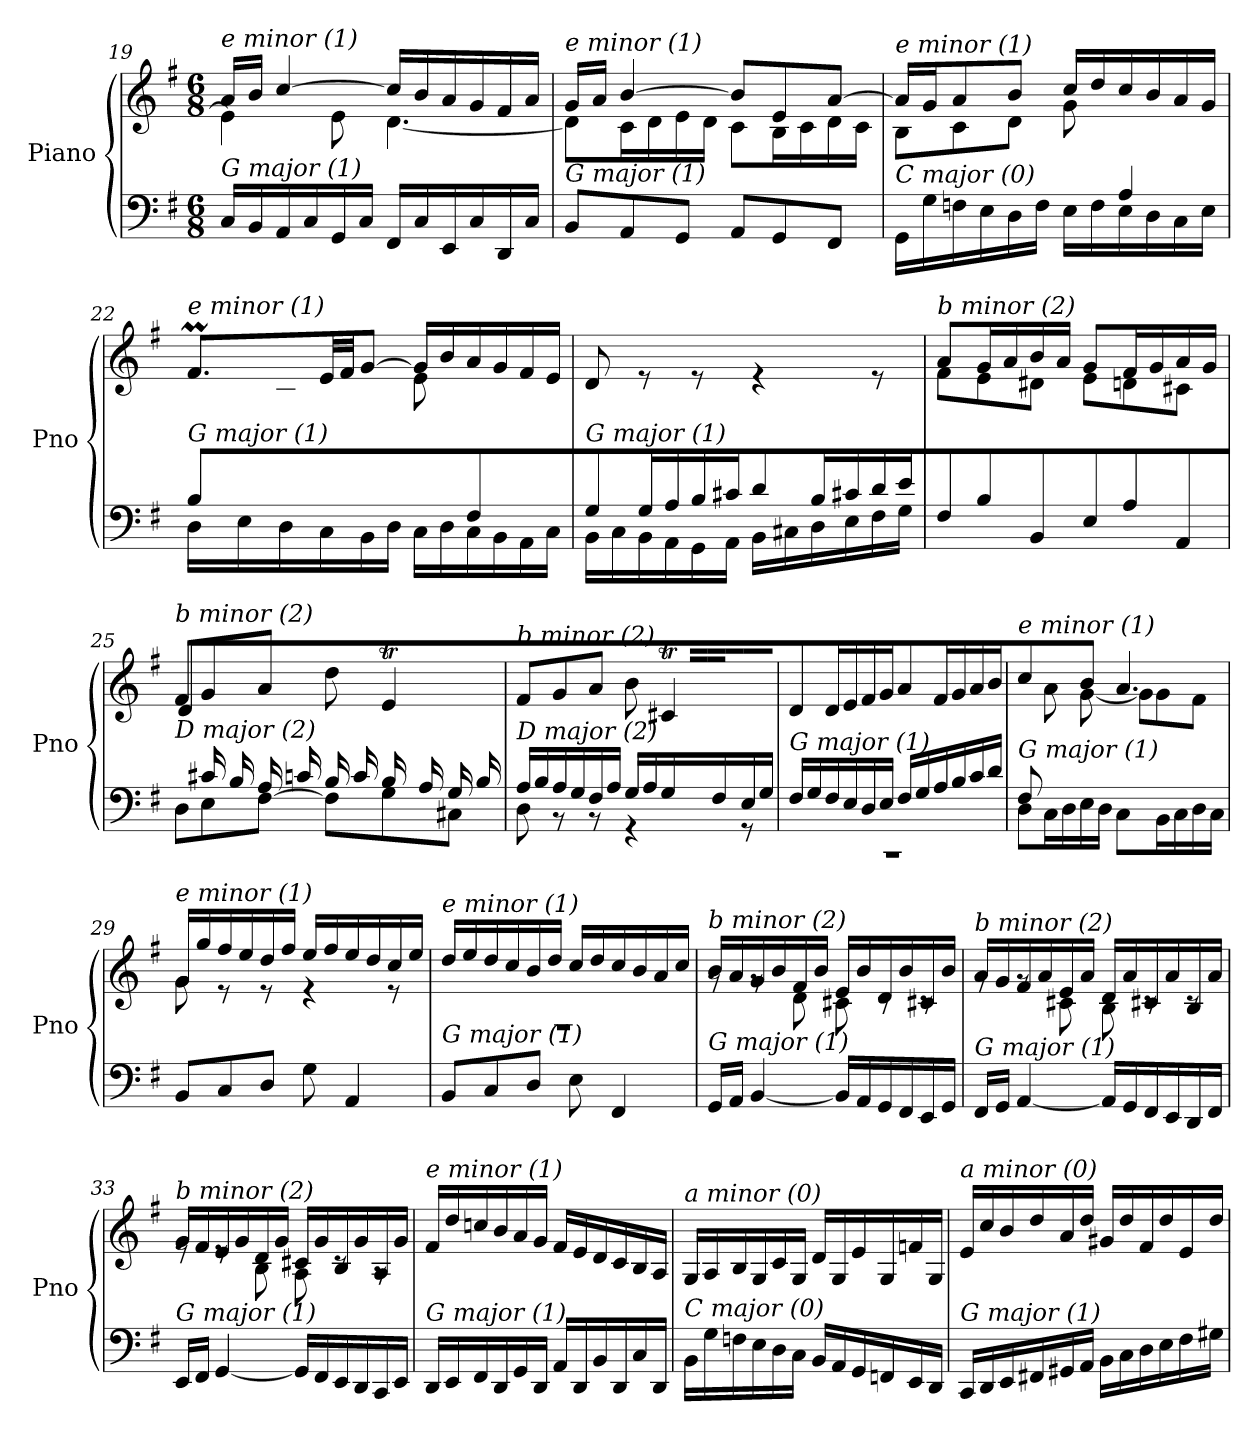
**kern	**kern
*part1	*part1
*staff2	*staff1
*I"Piano	*
*I'Pno	*
*clefF4	*clefG2
*k[f#]	*k[f#]
*M6/8	*M6/8
=19	=19
*	*^
!	!LO:TX:i:t=e minor (1)	!
!LO:TX:i:t=G major (1)	!	!
16C/LL	16a/LL	4e\]
16BB/	16b/JJ	.
16AA/	[4cc/	.
16C/	.	.
16GG/	.	8e\
16C/JJ	.	.
16FF#/LL	16cc/LL]	[4.d\
16C/	16b/	.
16EE/	16a/	.
16C/	16g/	.
16DD/	16f#/	.
16C/JJ	16a/JJ	.
=20	=20	=20
!	!LO:TX:i:t=e minor (1)	!
!LO:TX:i:t=G major (1)	!	!
8BB/L	16g/LL	8d\L]
.	16a/JJ	.
8AA/	[4b/	16c\L
.	.	16d\
8GG/J	.	16e\
.	.	16d\JJ
8AA/L	8b/L]	8c\L
8GG/	8e/	16B\L
.	.	16c\
8FF#/J	[8a/J	16d\
.	.	16c\JJ
=21	=21	=21
*^	*	*
!	!	!LO:TX:i:t=e minor (1)	!
!LO:TX:i:t=C major (0)	!	!	!
2ryy	16GG\LL	16a/LL]	8B\L
.	16G\	16g/J	.
.	16Fn\	8a/	8c\
.	16E\	.	.
.	16D\	8b/J	8d\J
.	16F\JJ	.	.
.	16E\LL	16cc/LL	8g\
.	16F\	16dd/	.
4A/	16E\	16cc/	4ryy
.	16D\	16b/	.
.	16C\	16a/	.
.	16E\JJ	16g/JJ	.
!!LO:PB:g=z
=22	=22	=22	=22
*	*^	*	*^
!	!	!	!LO:TX:i:t=e minor (1)	!	!
!LO:TX:i:t=G major (1)	!	!	!	!	!
8B/L	8.ryy	16D\LL	8.f#m/L	8ryy	32g!yy
.	.	.	.	.	32f#!yy
.	.	16E\	.	.	32g!yy
.	.	.	.	.	32f#!yy
4.ryy	.	16D\	.	8c\	32g!yy
.	.	.	.	.	32f#!yy
.	2ryy	16C\	32e/LL	.	2ryy
.	.	.	32f#/JJ	.	.
.	.	16BB\	[8g/J	8d\J	.
.	.	16D\JJ	.	.	.
.	.	16C\LL	16g/LL]	8e\	.
.	.	16D\	16b/	.	.
4F#/	.	16C\	16a/	4ryy	.
.	.	16BB\	16g/	.	.
.	.	16AA\	16f#/	.	.
.	16ryy	16C\JJ	16e/JJ	.	16ryy
=23	=23	=23	=23	=23	=23
!	!	!	!LO:TX:i:t=e minor (1)	!	!
!LO:TX:i:t=G major (1)	!	!	!	!	!
*	*v	*v	*	*	*
*	*	*v	*v	*v
8G/L	16BB\LL	8d/
.	16C\	.
16G/L	16BB\	8re
16A/	16AA\	.
16B/	16GG\	8re
16c#X/JJ	16AA\JJ	.
8d/L	16BB\LL	4re
.	16C#X\	.
16B/L	16D\	.
16c#X/	16E\	.
16d/	16F#\	8re
16e/JJ	16G\JJ	.
=24	=24	=24
*	*	*^
!	!	!LO:TX:i:t=b minor (2)	!
!LO:TX:i:t=G major (1)	!	!	!
*v	*v	*	*
8F#\L	8a/L	8f#\L
8B\	16g/L	8e\
.	16a/	.
8BB\J	16b/	8d#X\J
.	16a/JJ	.
8E\L	8g/L	8e\L
8A\	16f#/L	8dn\
.	16g/	.
8AA\J	16a/	8c#X\J
.	16g/JJ	.
=25	=25	=25
*^	*	*^
*	*^	*	*	*
!	!	!	!LO:TX:i:t=b minor (2)	!	!
!LO:TX:i:t=D major (2)	!	!	!	!	!
2ryy	8ryy	8D\L	8f#/L	2ryy	8d\L
.	16c#X/L	8E\	8g/	.	2ryy
.	16B/	.	.	.	.
.	16A/	[8F#\J	8a/J	.	.
.	16cn/JJ	.	.	.	.
.	16B/LL	8F#\L]	8dd\	.	.
.	16c/	.	.	.	.
4ryy	16B/	8G\	4eT/	32f#!yy	.
.	.	.	.	32e!yy	.
.	16A/	.	.	32f#!yy	.
.	.	.	.	[16.e!yy	.
.	16G/	8C#X\J	.	.	8ryy
.	16B/JJ	.	.	16e!yy]	.
*	*	*	*	*v	*v
!!LO:LB:g=z
=26	=26	=26	=26	=26
!	!	!	!LO:TX:i:t=b minor (2)	!
!LO:TX:i:t=D major (2)	!	!	!	!
2ryy	16A/LL	8D\	8f#/L	2ryy
.	16B/	.	.	.
.	16A/	8r	8g/	.
.	16G/	.	.	.
.	16F#/	8r	8a/J	.
.	16A/JJ	.	.	.
.	16G/LL	4r	8b\	.
.	16A/	.	.	.
4ryy	16G/	.	4c#Xt/	32d!yy
.	.	.	.	32c#!yy
.	16F#/	.	.	32d!yy
.	.	.	.	[16.c#!yy
.	16E/	8r	.	.
.	16G/JJ	.	.	16c#!yy]
*	*v	*v	*	*
=27	=27	=27	=27
!	!	!LO:TX:i:t=b minor (2)	!
!LO:TX:i:t=G major (1)	!	!	!
*	*	*v	*v
2.rCC	16F#/LL	8d/L
.	16G/	.
.	16F#/	16d/L
.	16E/	16e/
.	16D/	16f#/
.	16E/JJ	16g/JJ
.	16F#/LL	8a/L
.	16G/	.
.	16A/	16f#/L
.	16B/	16g/
.	16c/	16a/
.	16d/JJ	16b/JJ
=28	=28	=28
*	*	*^
!	!	!LO:TX:i:t=e minor (1)	!
!LO:TX:i:t=G major (1)	!	!	!
8F#/L	8D\L	4cc/	8ryy
2ryy	16C\L	.	8a\
.	16D\	.	.
.	16E\	8b/	[8g\J
.	16D\JJ	.	.
.	8C\L	4.a/	8g\L]
.	16BB\L	.	8g\
.	16C\	.	.
8ryy	16D\	.	8f#\J
.	16C\JJ	.	.
=29	=29	=29	=29
!	!	!LO:TX:i:t=e minor (1)	!
!LO:TX:i:t=G major (1)	!	!	!
*v	*v	*	*
8BB/L	16g/LL	8g\
.	16gg/	.
8C/	16ff#/	8r
.	16ee/	.
8D/J	16dd/	8r
.	16ff#/JJ	.
8G\	16ee/LL	4r
.	16ff#/	.
4AA/	16ee/	.
.	16dd/	.
.	16cc/	8r
.	16ee/JJ	.
!!LO:LB:g=z	!!
=30	=30	=30
!	!LO:TX:i:t=e minor (1)	!
!LO:TX:i:t=G major (1)	!	!
8BB/L	2.rF	16dd/LL
.	.	16ee/
8C/	.	16dd/
.	.	16cc/
8D/J	.	16b/
.	.	16dd/JJ
8E\	.	16cc/LL
.	.	16dd/
4FF#/	.	16cc/
.	.	16b/
.	.	16a/
.	.	16cc/JJ
=31	=31	=31
!	!LO:TX:i:t=b minor (2)	!
!LO:TX:i:t=G major (1)	!	!
16GG/LL	16b/LL	8rg
16AA/JJ	16a/	.
[4BB/	16g/	8rg
.	16b/	.
.	16f#/	8d\
.	16b/JJ	.
16BB/LL]	16e/LL	8c#X\
16AA/	16b/	.
16GG/	16d/	8rc
16FF#/	16b/	.
16EE/	16c#X/	8rc
16GG/JJ	16b/JJ	.
=32	=32	=32
!	!LO:TX:i:t=b minor (2)	!
!LO:TX:i:t=G major (1)	!	!
16FF#/LL	16a/LL	8rg
16GG/JJ	16g/	.
[4AA/	16f#/	8rg
.	16a/	.
.	16e/	8c#X\
.	16a/JJ	.
16AA/LL]	16d/LL	8B\
16GG/	16a/	.
16FF#/	16c#X/	8rc
16EE/	16a/	.
16DD/	16B/	8rc
16FF#/JJ	16a/JJ	.
=33	=33	=33
!	!LO:TX:i:t=b minor (2)	!
!LO:TX:i:t=G major (1)	!	!
16EE/LL	16g/LL	8re
16FF#/JJ	16f#/	.
[4GG/	16e/	8re
.	16g/	.
.	16d/	8B\
.	16g/JJ	.
16GG/LL]	16c#X/LL	8A\
16FF#/	16g/	.
16EE/	16B/	8rc
16DD/	16g/	.
16CC/	16A/	8rA
16EE/JJ	16g/JJ	.
*	*v	*v
!!LO:LB:g=z
=34	=34
!	!LO:TX:i:t=e minor (1)
!LO:TX:i:t=G major (1)	!
16DD/LL	16f#/LL
16EE/	16dd/
16FF#/	16ccn/
16DD/	16b/
16GG/	16a/
16DD/JJ	16g/JJ
16AA/LL	16f#/LL
16DD/	16e/
16BB/	16d/
16DD/	16c/
16C/	16B/
16DD/JJ	16A/JJ
=35	=35
!	!LO:TX:i:t=a minor (0)
!LO:TX:i:t=C major (0)	!
16BB\LL	16G/LL
16G\	16A/
16Fn\	16B/
16E\	16G/
16D\	16c/
16C\JJ	16G/JJ
16BB/LL	16d/LL
16AA/	16G/
16GG/	16e/
16FFn/	16G/
16EE/	16fn/
16DD/JJ	16G/JJ
=36	=36
!	!LO:TX:i:t=a minor (0)
!LO:TX:i:t=G major (1)	!
16CC/LL	16e/LL
16DD/	16cc/
16EE/	16b/
16FF#X/	16dd/
16GG#X/	16a/
16AA/JJ	16dd/JJ
16BB\LL	16g#X/LL
16C\	16dd/
16D\	16f#/
16E\	16dd/
16F#\	16e/
16G#X\JJ	16dd/JJ
=	=
*-	*-
